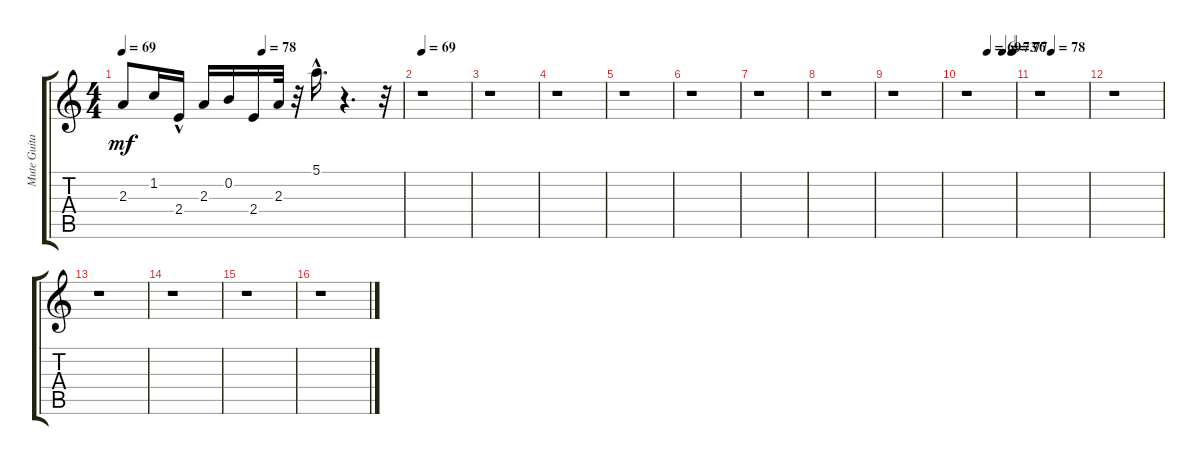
\track ("Mute Guitar" "Mute Guita") {instrument electricguitarmuted}
\staff {score tabs}
\tuning (E4 B3 G3 D3 A2 E2) {hide}
\ts (4 4)
\tempo 69
\tempo (78 0.5)
\clef g2
\ks c
2.3.8{dy mf} 1.2.16 2.4{hac}.16 2.3.16 0.2.16 2.4.16 2.3.32 r.32 5.1{hac}.16{d} r.4{d} r.32 |
\tempo 69
r.1 |
r.1 |
r.1 |
r.1 |
r.1 |
r.1 |
r.1 |
r.1 |
\tempo (69 0.4375)
\tempo (73 0.75)
\tempo (76 0.9375)
\tempo (77 0.96875)
r.1 |
\tempo (78 0.25)
r.1 |
r.1 |
r.1 |
r.1 |
r.1 |
r.1
